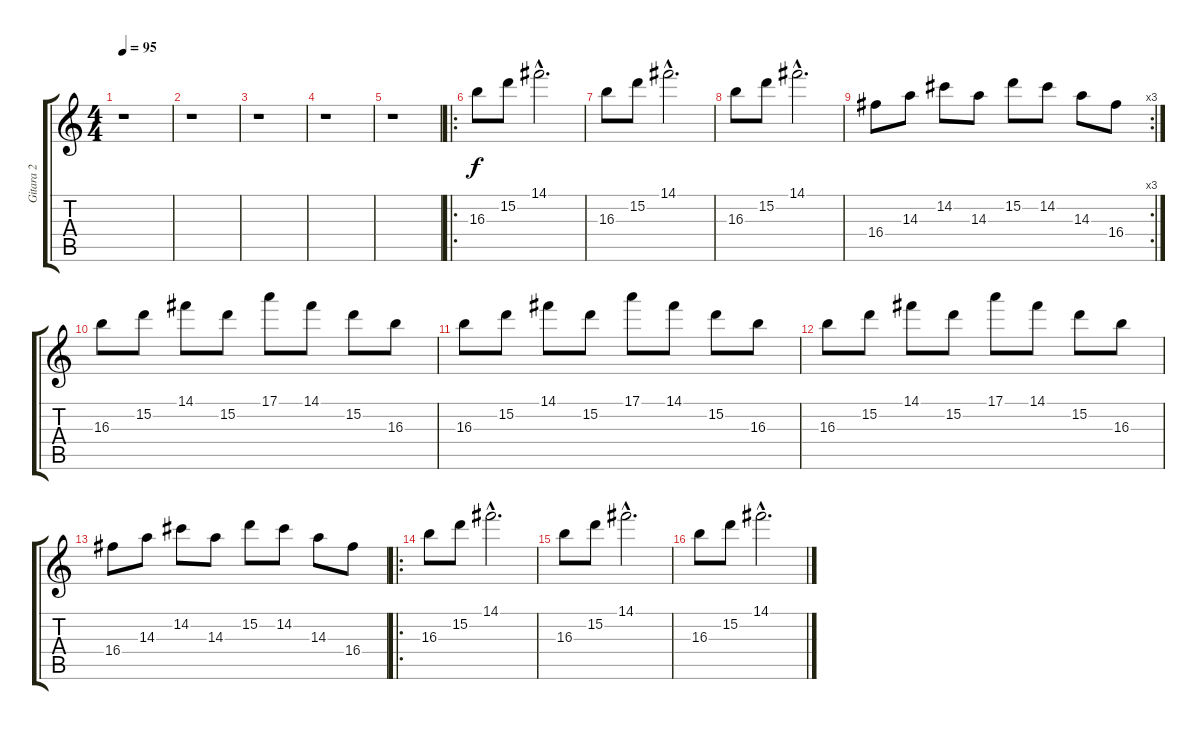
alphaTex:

\track ("Gitara 2" "Gitara 2") {instrument electricguitarjazz}
\staff {score tabs}
\tuning (E4 B3 G3 D3 A2 E2) {hide}
\ts (4 4)
\tempo 95
\clef g2
\ks c
r.1{dy f instrument electricguitarjazz} |
r.1 |
r.1 |
r.1 |
r.1 |
\ro
16.3.8 15.2.8 14.1{hac}.2{d} |
16.3.8 15.2.8 14.1{hac}.2{d} |
16.3.8 15.2.8 14.1{hac}.2{d} |
\rc 3
16.4.8 14.3.8 14.2.8 14.3.8 15.2.8 14.2.8 14.3.8 16.4.8 |
16.3.8 15.2.8 14.1.8 15.2.8 17.1.8 14.1.8 15.2.8 16.3.8 |
16.3.8 15.2.8 14.1.8 15.2.8 17.1.8 14.1.8 15.2.8 16.3.8 |
16.3.8 15.2.8 14.1.8 15.2.8 17.1.8 14.1.8 15.2.8 16.3.8 |
16.4.8 14.3.8 14.2.8 14.3.8 15.2.8 14.2.8 14.3.8 16.4.8 |
\ro
16.3.8 15.2.8 14.1{hac}.2{d} |
16.3.8 15.2.8 14.1{hac}.2{d} |
16.3.8 15.2.8 14.1{hac}.2{d}
